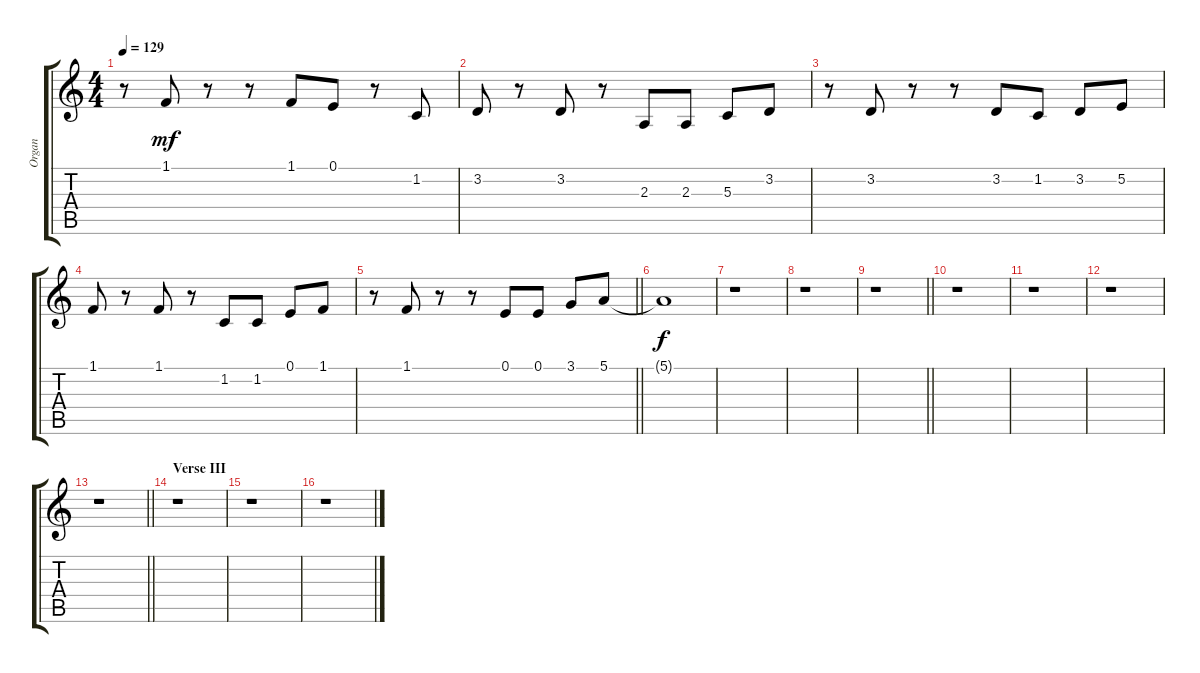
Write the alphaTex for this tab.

\track ("Organ" "Organ") {instrument reedorgan}
\staff {score tabs}
\tuning (E4 B3 G3 D3 A2 E2) {hide}
\ts (4 4)
\tempo 129
\clef g2
\ks c
r.8{dy mf} 1.1.8 r.8 r.8 1.1.8 0.1.8 r.8 1.2.8 |
3.2.8 r.8 3.2.8 r.8 2.3.8 2.3.8 5.3.8 3.2.8 |
r.8 3.2.8 r.8 r.8 3.2.8 1.2.8 3.2.8 5.2.8 |
1.1.8 r.8 1.1.8 r.8 1.2.8 1.2.8 0.1.8 1.1.8 |
\barLineRight lightlight
r.8 1.1.8 r.8 r.8 0.1.8 0.1.8 3.1.8 5.1.8 |
5.1{t}.1{dy f} |
r.1 |
r.1 |
\barLineRight lightlight
r.1 |
r.1 |
r.1 |
r.1 |
\barLineRight lightlight
r.1 |
\section ("" "Verse III")
r.1 |
r.1 |
r.1
